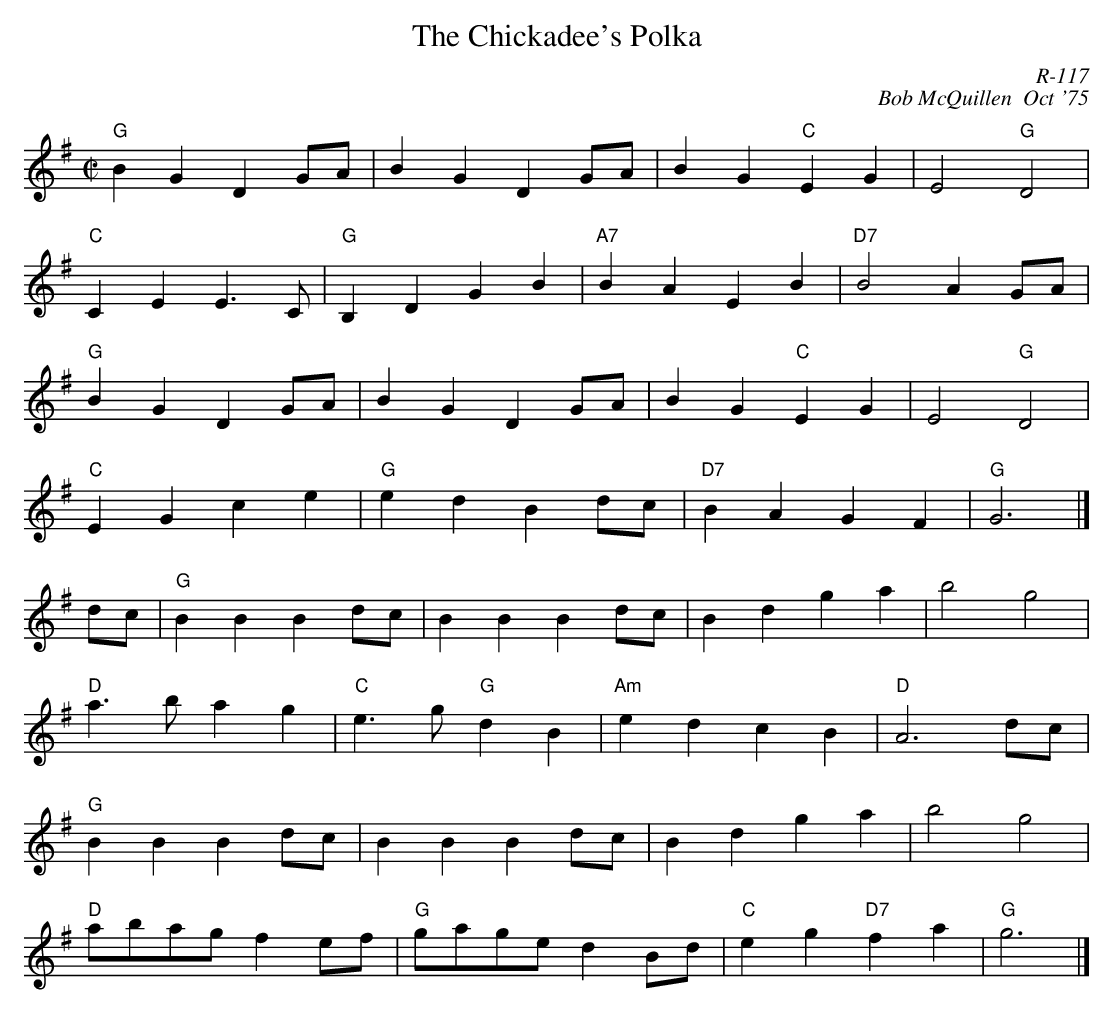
X:1
T: The Chickadee's Polka
C: R-117
C: Bob McQuillen  Oct '75
M: C|
K: G
"G"B2G2 D2GA| B2G2 D2GA| B2G2 "C"E2G2| E4 "G"D4|
"C"C2E2 E3C| "G"B,2D2 G2B2| "A7"B2A2 E2B2| "D7"B4 A2GA |
"G"B2G2 D2GA| B2G2 D2GA| B2G2 "C"E2G2| E4 "G"D4|
"C"E2G2 c2e2| "G"e2d2 B2dc| "D7"B2A2 G2F2| "G"G6 |]
\
dc| "G"B2B2 B2dc| B2B2 B2dc| B2d2 g2a2| b4 g4|
    "D"a3b a2g2| "C"e3g "G"d2B2| "Am"e2d2 c2B2| "D"A6 dc|
    "G"B2B2 B2dc| B2B2 B2dc| B2d2 g2a2| b4 g4|
    "D"abag f2ef| "G"gage d2Bd| "C"e2g2 "D7"f2a2| "G"g6 |]
